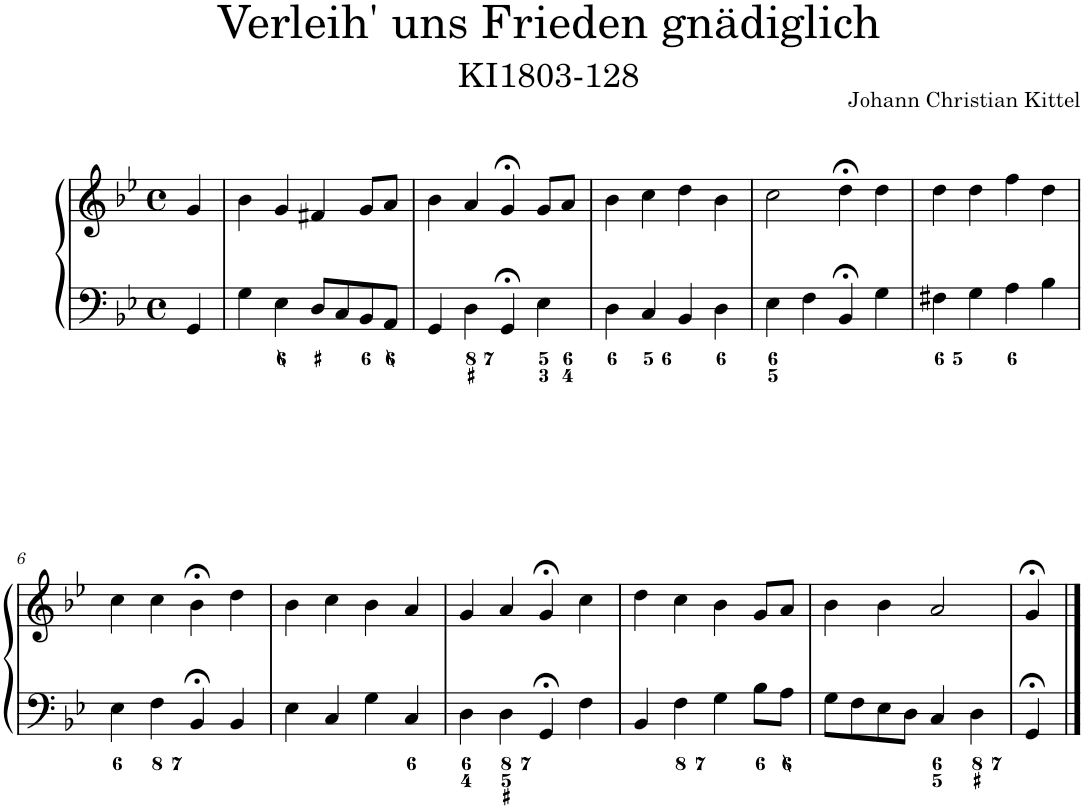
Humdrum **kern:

**kern	**kern
*part1	*part1
*staff2	*staff1
*I"Piano	*
*I'Pno.	*
*clefF4	*clefG2
*k[b-e-]	*k[b-e-]
*M4/4	*M4/4
*met(c)	*met(c)
=	=
4GG/	4g/
=1	=1
4G\	4b-\
4E-\	4g/
8D/L	4f#X/
8C/	.
8BB-/	8g/L
8AA/J	8a/J
=2	=2
4GG/	4b-\
4D\	4a/
4GG;</	4g;</
4E-\	8g/L
.	8a/J
=3	=3
4D\	4b-\
4C/	4cc\
4BB-/	4dd\
4D\	4b-\
=4	=4
4E-\	2cc\
4F\	.
4BB-;</	4dd;<\
4G\	4dd\
=5	=5
4F#X\	4dd\
4G\	4dd\
4A\	4ff\
4B-\	4dd\
!!LO:LB:g=z
=6	=6
4E-\	4cc\
4F\	4cc\
4BB-;</	4b-;<\
4BB-/	4dd\
=7	=7
4E-\	4b-\
4C/	4cc\
4G\	4b-\
4C/	4a/
=8	=8
4D\	4g/
4D\	4a/
4GG;</	4g;</
4F\	4cc\
=9	=9
4BB-/	4dd\
4F\	4cc\
4G\	4b-\
8B-\L	8g/L
8A\J	8a/J
=10	=10
8G\L	4b-\
8F\	.
8E-\	4b-\
8D\J	.
4C/	2a/
4D\	.
=11	=11
4GG;</	4g;</
==	==
*-	*-
